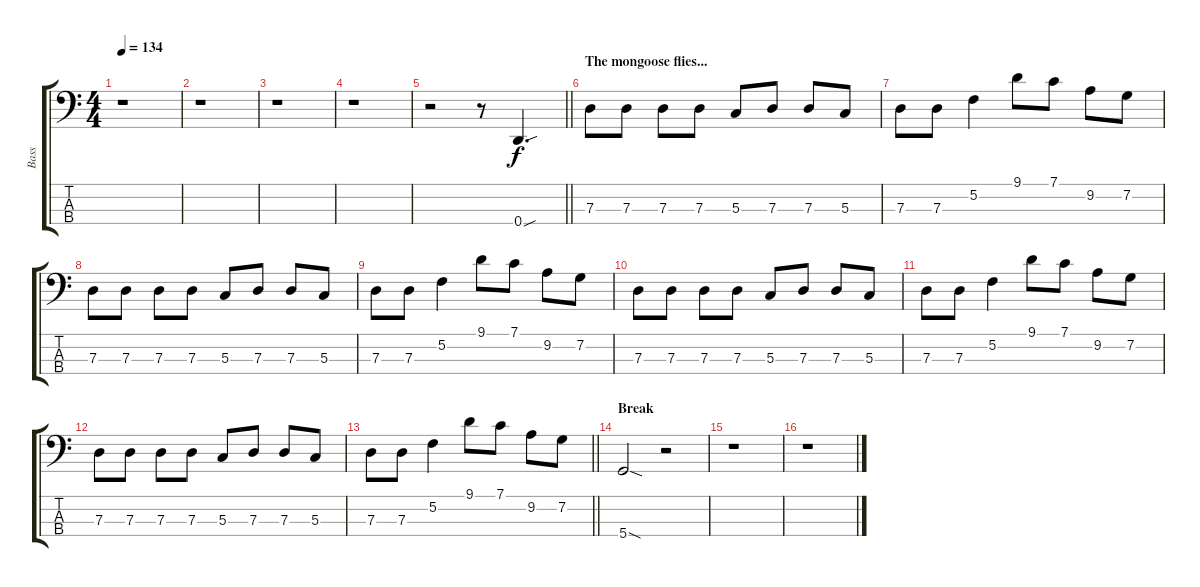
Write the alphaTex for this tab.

\track ("Bass" "Bass") {instrument electricbassfinger}
\staff {score tabs}
\tuning (F2 C2 G1 D1) {hide}
\ts (4 4)
\tempo 134
\clef f4
\ks c
r.1{dy f} |
r.1 |
r.1 |
r.1 |
\barLineRight lightlight
r.2 r.8 0.4{sou}.4{d} |
\section ("" "The mongoose flies...")
7.3.8 7.3.8 7.3.8 7.3.8 5.3.8 7.3.8 7.3.8 5.3.8 |
7.3.8 7.3.8 5.2.4 9.1.8 7.1.8 9.2.8 7.2.8 |
7.3.8 7.3.8 7.3.8 7.3.8 5.3.8 7.3.8 7.3.8 5.3.8 |
7.3.8 7.3.8 5.2.4 9.1.8 7.1.8 9.2.8 7.2.8 |
7.3.8 7.3.8 7.3.8 7.3.8 5.3.8 7.3.8 7.3.8 5.3.8 |
7.3.8 7.3.8 5.2.4 9.1.8 7.1.8 9.2.8 7.2.8 |
7.3.8 7.3.8 7.3.8 7.3.8 5.3.8 7.3.8 7.3.8 5.3.8 |
\barLineRight lightlight
7.3.8 7.3.8 5.2.4 9.1.8 7.1.8 9.2.8 7.2.8 |
\section ("" "Break")
5.4{sod}.2 r.2 |
r.1 |
r.1
